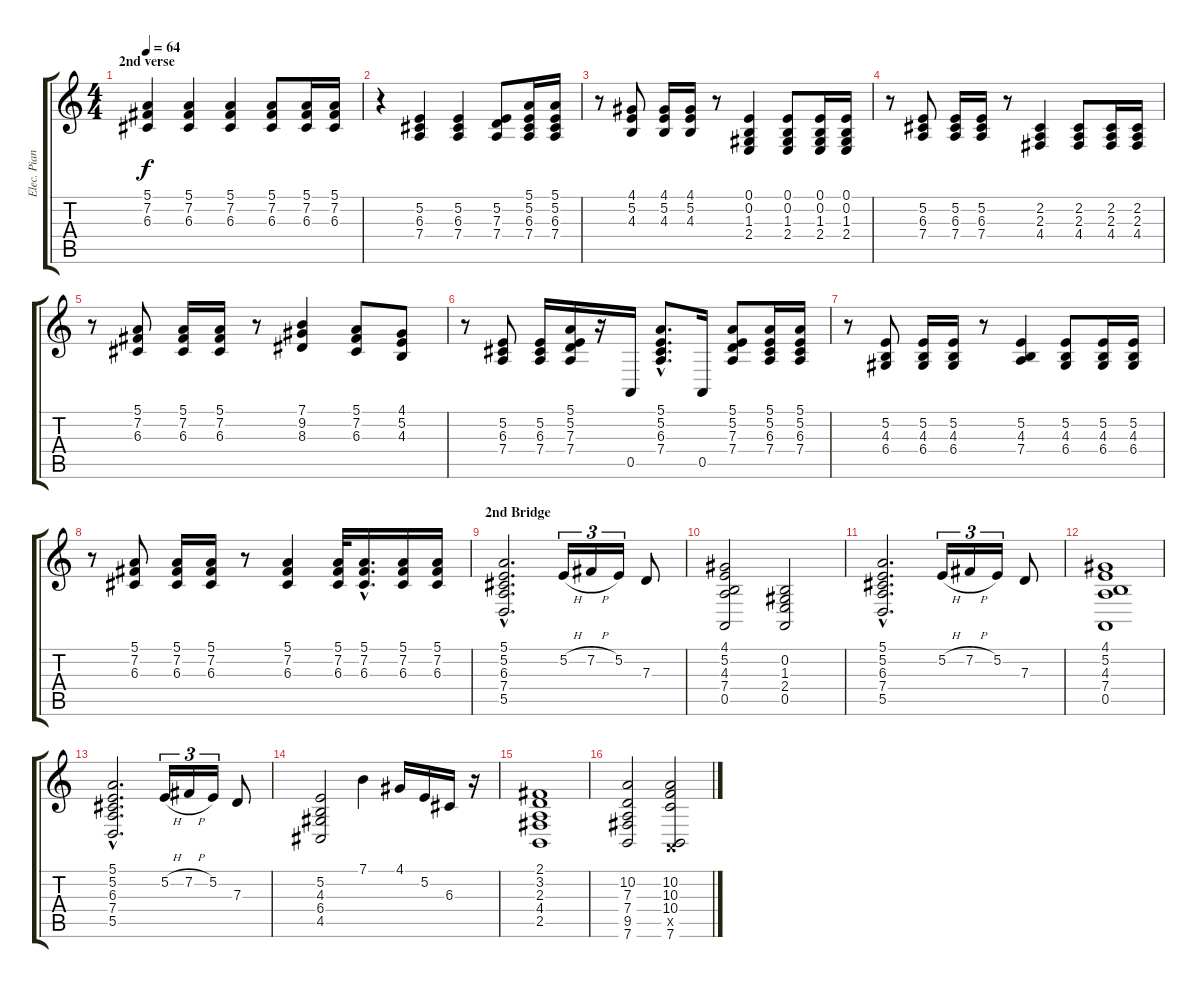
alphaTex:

\track ("Elec. Piano" "Elec. Pian") {instrument electricgrandpiano}
\staff {score tabs}
\tuning (E4 B3 G3 D3 A2 E2) {hide}
\ts (4 4)
\section ("" "2nd verse")
\tempo 64
\clef g2
\ks c
(5.1 7.2 6.3).4{dy f} (5.1 7.2 6.3).4 (5.1 7.2 6.3).4 (5.1 7.2 6.3).8 (5.1 7.2 6.3).16 (5.1 7.2 6.3).16 |
r.4 (5.2 6.3 7.4).4 (5.2 6.3 7.4).4 (5.2 7.3 7.4).8 (5.1 5.2 6.3 7.4).16 (5.1 5.2 6.3 7.4).16 |
r.8 (4.1 5.2 4.3).8 (4.1 5.2 4.3).16 (4.1 5.2 4.3).16 r.8 (0.1 0.2 1.3 2.4).4 (0.1 0.2 1.3 2.4).8 (0.1 0.2 1.3 2.4).16 (0.1 0.2 1.3 2.4).16 |
r.8 (5.2 6.3 7.4).8 (5.2 6.3 7.4).16 (5.2 6.3 7.4).16 r.8 (2.2 2.3 4.4).4 (2.2 2.3 4.4).8 (2.2 2.3 4.4).16 (2.2 2.3 4.4).16 |
r.8 (5.1 7.2 6.3).8 (5.1 7.2 6.3).16 (5.1 7.2 6.3).16 r.8 (7.1 9.2 8.3).4 (5.1 7.2 6.3).8 (4.1 5.2 4.3).8 |
r.8 (5.2 6.3 7.4).8 (5.2 6.3 7.4).16 (5.1 5.2 7.3 7.4).16 r.16 0.5.16 (5.1{hac} 5.2{hac} 6.3{hac} 7.4{hac}).8{d} 0.5.16 (5.1 5.2 7.3 7.4).8 (5.1 5.2 6.3 7.4).16 (5.1 5.2 6.3 7.4).16 |
r.8 (5.2 4.3 6.4).8 (5.2 4.3 6.4).16 (5.2 4.3 6.4).16 r.8 (5.2 4.3 7.4).4 (5.2 4.3 6.4).8 (5.2 4.3 6.4).16 (5.2 4.3 6.4).16 |
r.8 (5.1 7.2 6.3).8 (5.1 7.2 6.3).16 (5.1 7.2 6.3).16 r.8 (5.1 7.2 6.3).4 (5.1 7.2 6.3).32 (5.1{hac} 7.2{hac} 6.3{hac}).16{d} (5.1 7.2 6.3).16 (5.1 7.2 6.3).16 |
\section ("" "2nd Bridge")
(5.1{hac} 5.2{hac} 6.3{hac} 7.4{hac} 5.5{hac}).2{d} 5.2{h}.16{tu (3 2)} 7.2{h}.16{tu (3 2)} 5.2.16{tu (3 2)} 7.3.8 |
(4.1 5.2 4.3 7.4 0.5).2 (0.2 1.3 2.4 0.5).2 |
(5.1{hac} 5.2{hac} 6.3{hac} 7.4{hac} 5.5{hac}).2{d} 5.2{h}.16{tu (3 2)} 7.2{h}.16{tu (3 2)} 5.2.16{tu (3 2)} 7.3.8 |
(4.1 5.2 4.3 7.4 0.5).1 |
(5.1{hac} 5.2{hac} 6.3{hac} 7.4{hac} 5.5{hac}).2{d} 5.2{h}.16{tu (3 2)} 7.2{h}.16{tu (3 2)} 5.2.16{tu (3 2)} 7.3.8 |
(5.2 4.3 6.4 4.5).2 7.1.4 4.1.16 5.2.16 6.3.16 r.16 |
(2.1 3.2 2.3 4.4 2.5).1 |
(10.2 7.3 7.4 9.5 7.6).2 (10.2 10.3 10.4 0.5{x} 7.6).2
